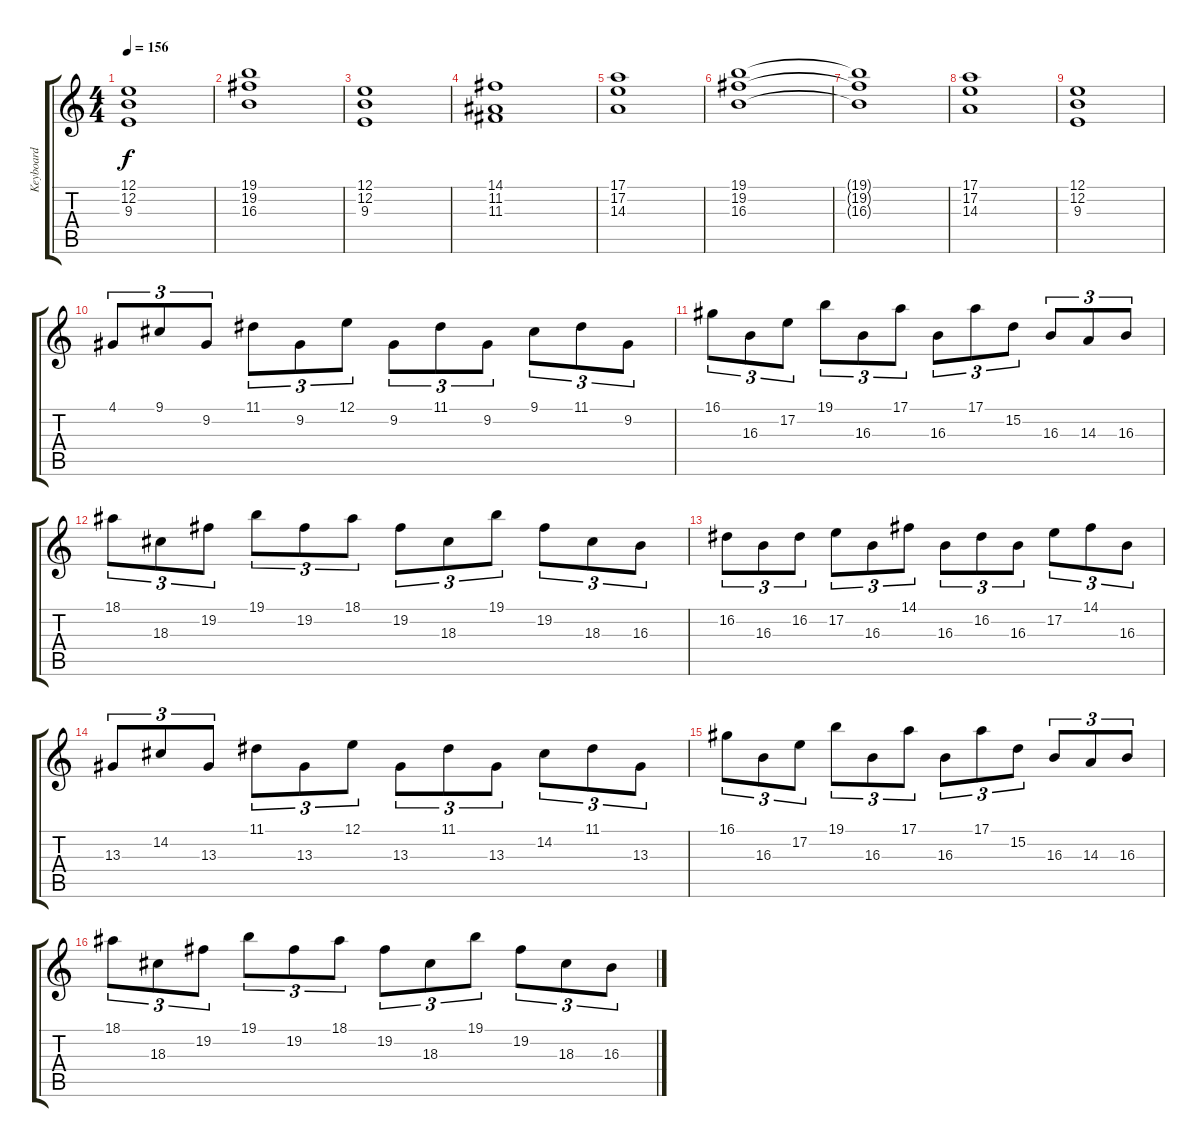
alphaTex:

\track ("Keyboard" "Keyboard") {instrument stringensemble1}
\staff {score tabs}
\tuning (E4 B3 G3 D3 A2 E2) {hide}
\ts (4 4)
\tempo 156
\clef g2
\ks c
(12.1 12.2 9.3).1{dy f} |
(19.1 19.2 16.3).1 |
(12.1 12.2 9.3).1 |
(14.1 11.2 11.3).1 |
(17.1 17.2 14.3).1 |
(19.1 19.2 16.3).1 |
(19.1{t} 19.2{t} 16.3{t}).1 |
(17.1 17.2 14.3).1 |
(12.1 12.2 9.3).1 |
4.1.8{tu (3 2) volume 16 instrument rockorgan} 9.1.8{tu (3 2)} 9.2.8{tu (3 2)} 11.1.8{tu (3 2)} 9.2.8{tu (3 2)} 12.1.8{tu (3 2)} 9.2.8{tu (3 2)} 11.1.8{tu (3 2)} 9.2.8{tu (3 2)} 9.1.8{tu (3 2)} 11.1.8{tu (3 2)} 9.2.8{tu (3 2)} |
16.1.8{tu (3 2)} 16.3.8{tu (3 2)} 17.2.8{tu (3 2)} 19.1.8{tu (3 2)} 16.3.8{tu (3 2)} 17.1.8{tu (3 2)} 16.3.8{tu (3 2)} 17.1.8{tu (3 2)} 15.2.8{tu (3 2)} 16.3.8{tu (3 2)} 14.3.8{tu (3 2)} 16.3.8{tu (3 2)} |
18.1.8{tu (3 2)} 18.3.8{tu (3 2)} 19.2.8{tu (3 2)} 19.1.8{tu (3 2)} 19.2.8{tu (3 2)} 18.1.8{tu (3 2)} 19.2.8{tu (3 2)} 18.3.8{tu (3 2)} 19.1.8{tu (3 2)} 19.2.8{tu (3 2)} 18.3.8{tu (3 2)} 16.3.8{tu (3 2)} |
16.2.8{tu (3 2)} 16.3.8{tu (3 2)} 16.2.8{tu (3 2)} 17.2.8{tu (3 2)} 16.3.8{tu (3 2)} 14.1.8{tu (3 2)} 16.3.8{tu (3 2)} 16.2.8{tu (3 2)} 16.3.8{tu (3 2)} 17.2.8{tu (3 2)} 14.1.8{tu (3 2)} 16.3.8{tu (3 2)} |
13.3.8{tu (3 2)} 14.2.8{tu (3 2)} 13.3.8{tu (3 2)} 11.1.8{tu (3 2)} 13.3.8{tu (3 2)} 12.1.8{tu (3 2)} 13.3.8{tu (3 2)} 11.1.8{tu (3 2)} 13.3.8{tu (3 2)} 14.2.8{tu (3 2)} 11.1.8{tu (3 2)} 13.3.8{tu (3 2)} |
16.1.8{tu (3 2)} 16.3.8{tu (3 2)} 17.2.8{tu (3 2)} 19.1.8{tu (3 2)} 16.3.8{tu (3 2)} 17.1.8{tu (3 2)} 16.3.8{tu (3 2)} 17.1.8{tu (3 2)} 15.2.8{tu (3 2)} 16.3.8{tu (3 2)} 14.3.8{tu (3 2)} 16.3.8{tu (3 2)} |
18.1.8{tu (3 2)} 18.3.8{tu (3 2)} 19.2.8{tu (3 2)} 19.1.8{tu (3 2)} 19.2.8{tu (3 2)} 18.1.8{tu (3 2)} 19.2.8{tu (3 2)} 18.3.8{tu (3 2)} 19.1.8{tu (3 2)} 19.2.8{tu (3 2)} 18.3.8{tu (3 2)} 16.3.8{tu (3 2)}
